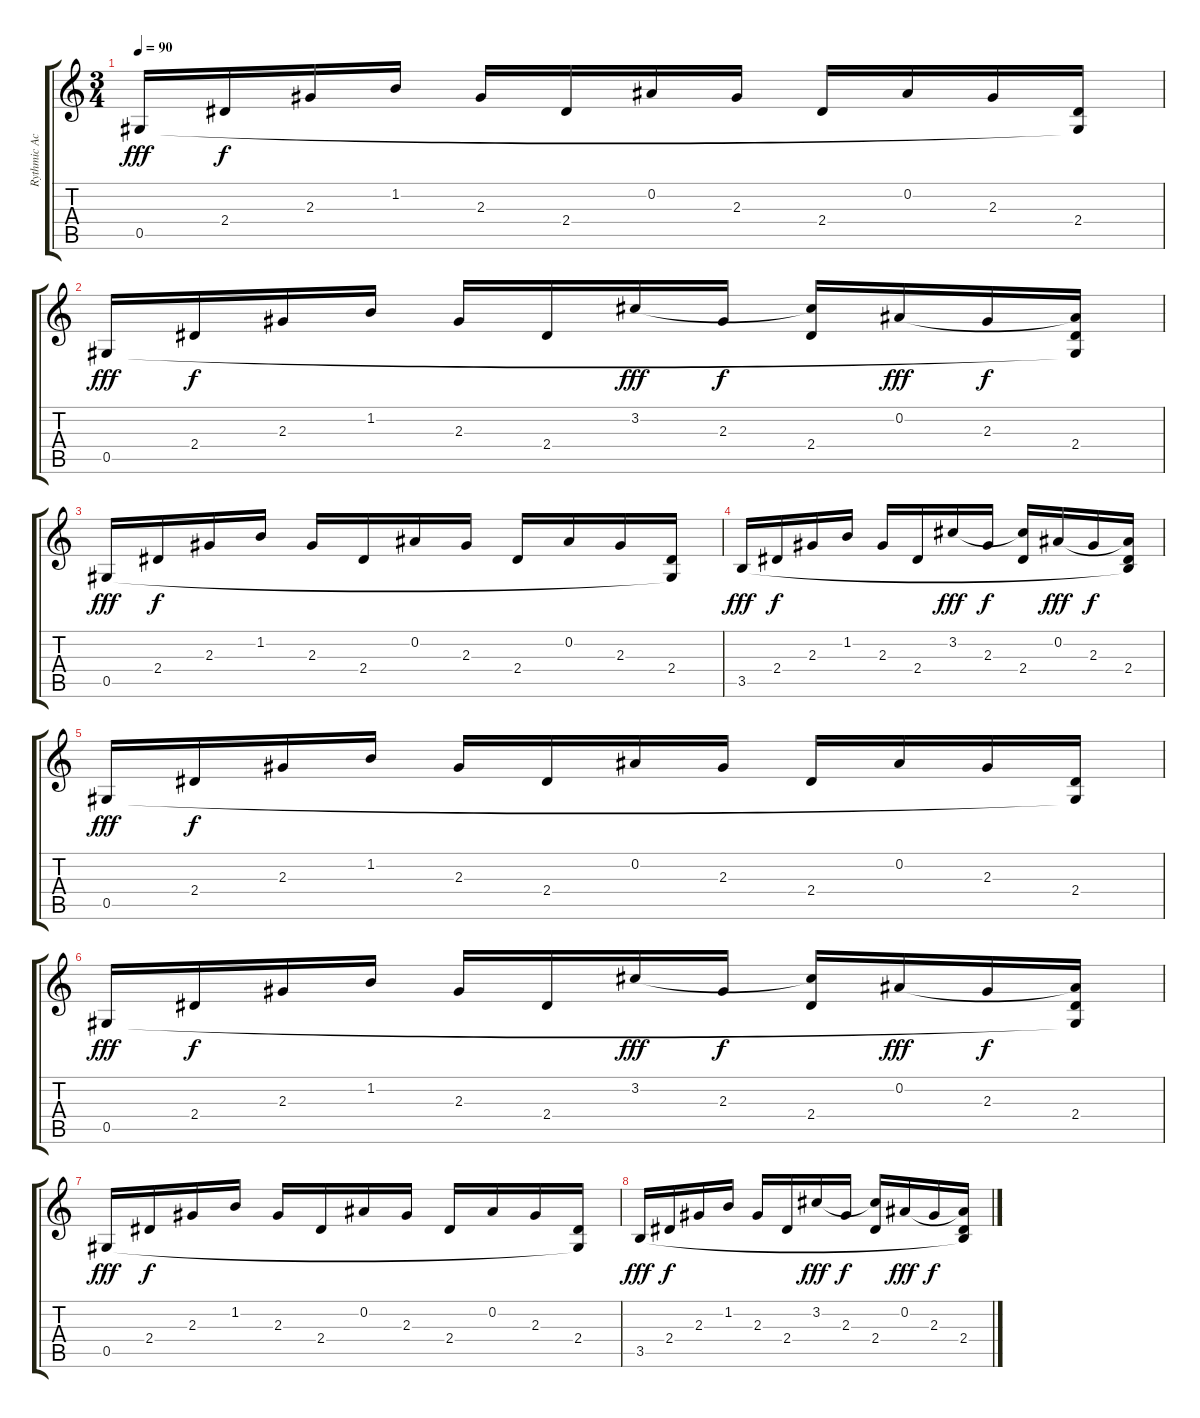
\track ("Rythmic Acoustic Guitar" "Rythmic Ac") {instrument acousticguitarnylon}
\staff {score tabs}
\tuning (Eb4 Bb3 Gb3 Db3 Ab2 Eb2) {hide}
\ts (3 4)
\tempo 90
\clef g2
\ks c
0.5.16{dy fff} 2.4.16{dy f} 2.3.16 1.2.16 2.3.16 2.4.16 0.2.16 2.3.16 2.4.16 0.2.16 2.3.16 (2.4 0.5{t}).16 |
0.5.16{dy fff} 2.4.16{dy f} 2.3.16 1.2.16 2.3.16 2.4.16 3.2.16{dy fff} 2.3.16{dy f} (3.2{t} 2.4).16 0.2.16{dy fff} 2.3.16{dy f} (0.2{t} 2.4 0.5{t}).16 |
0.5.16{dy fff} 2.4.16{dy f} 2.3.16 1.2.16 2.3.16 2.4.16 0.2.16 2.3.16 2.4.16 0.2.16 2.3.16 (2.4 0.5{t}).16 |
3.5.16{dy fff} 2.4.16{dy f} 2.3.16 1.2.16 2.3.16 2.4.16 3.2.16{dy fff} 2.3.16{dy f} (3.2{t} 2.4).16 0.2.16{dy fff} 2.3.16{dy f} (0.2{t} 2.4 3.5{t}).16 |
0.5.16{dy fff} 2.4.16{dy f} 2.3.16 1.2.16 2.3.16 2.4.16 0.2.16 2.3.16 2.4.16 0.2.16 2.3.16 (2.4 0.5{t}).16 |
0.5.16{dy fff} 2.4.16{dy f} 2.3.16 1.2.16 2.3.16 2.4.16 3.2.16{dy fff} 2.3.16{dy f} (3.2{t} 2.4).16 0.2.16{dy fff} 2.3.16{dy f} (0.2{t} 2.4 0.5{t}).16 |
0.5.16{dy fff} 2.4.16{dy f} 2.3.16 1.2.16 2.3.16 2.4.16 0.2.16 2.3.16 2.4.16 0.2.16 2.3.16 (2.4 0.5{t}).16 |
3.5.16{dy fff} 2.4.16{dy f} 2.3.16 1.2.16 2.3.16 2.4.16 3.2.16{dy fff} 2.3.16{dy f} (3.2{t} 2.4).16 0.2.16{dy fff} 2.3.16{dy f} (0.2{t} 2.4 3.5{t}).16
